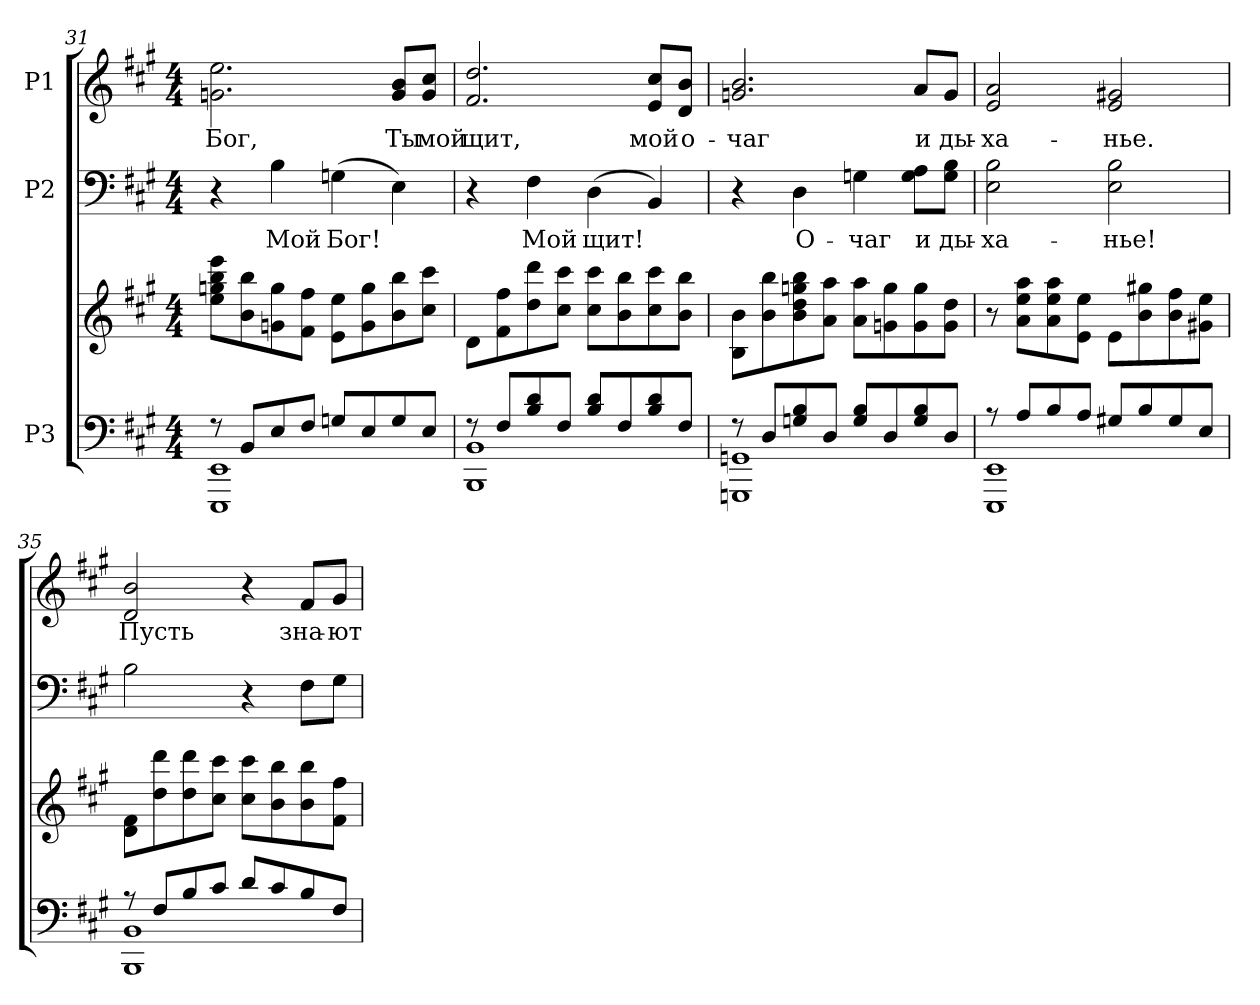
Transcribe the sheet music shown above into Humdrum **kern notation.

**kern	**kern	**kern	**text	**kern	**text
*part3	*part3	*part2	*part2	*part1	*part1
*staff4	*staff3	*staff2	*staff2	*staff1	*staff1
*I"P3	*	*I"P2	*	*I"P1	*
!!LO:LB:g=z
*clefF4	*clefG2	*clefF4	*	*clefG2	*
*k[f#c#g#]	*k[f#c#g#]	*k[f#c#g#]	*	*k[f#c#g#]	*
*A:	*A:	*A:	*	*A:	*
*M4/4	*M4/4	*M4/4	*	*M4/4	*
=31	=31	=31	=31	=31	=31
*^	*	*	*	*	*
!	!	!	!	!	!	!LO:LY:b:color=#000000
8r	1EEEi 1EEi	8eei\ 8ggni 8bbi 8eeeiL	4r	.	2.gni\ 2.eei	Бог,
8BBi/L	.	8bi\ 8bbi	.	.	.	.
!	!	!	!	!LO:LY:a:color=#000000	!	!
8Ei/	.	8gni\ 8ggi	4Bi\	Мой	.	.
8F#i/J	.	8f#i\ 8ff#iJ	.	.	.	.
!	!	!	!	!LO:LY:a:color=#000000	!	!
8Gni/L	.	8ei\ 8eeiL	(4Gni\	Бог!	.	.
8Ei/	.	8gi\ 8ggi	.	.	.	.
!	!	!	!	!	!	!LO:LY:b:color=#000000
8Gi/	.	8bi\ 8bbi	4Ei\)	.	8gi/ 8biL	Ты
!	!	!	!	!	!	!LO:LY:b:color=#000000
8Ei/J	.	8cc#i\ 8ccc#iJ	.	.	8gi/ 8cc#iJ	мой
=32	=32	=32	=32	=32	=32	=32
!	!	!	!	!	!	!LO:LY:b:color=#000000
8r	1BBBi 1BBi	8di\L	4r	.	2.f#i/ 2.ddi	щит,
8F#i/L	.	8f#i\ 8ff#i	.	.	.	.
!	!	!	!	!LO:LY:a:color=#000000	!	!
8Bi/ 8di	.	8ddi\ 8dddi	4F#i\	Мой	.	.
8F#i/J	.	8cc#i\ 8ccc#iJ	.	.	.	.
!	!	!	!	!LO:LY:a:color=#000000	!	!
8Bi/ 8diL	.	8cc#i\ 8ccc#iL	(4Di\	щит!	.	.
8F#i/	.	8bi\ 8bbi	.	.	.	.
!	!	!	!	!	!	!LO:LY:b:color=#000000
8Bi/ 8di	.	8cc#i\ 8ccc#i	4BBi/)	.	8ei/ 8cc#iL	мой
!	!	!	!	!	!	!LO:LY:b:color=#000000
8F#i/J	.	8bi\ 8bbiJ	.	.	8di/ 8biJ	о-
=33	=33	=33	=33	=33	=33	=33
!	!	!	!	!	!	!LO:LY:b:color=#000000
8r	1GGGni 1GGni	8Bi\ 8biL	4r	.	2.gni/ 2.bi	-чаг
8Di/L	.	8bi\ 8bbi	.	.	.	.
!	!	!	!	!LO:LY:a:color=#000000	!	!
8Gni/ 8Bi	.	8bi\ 8ddi 8ggni 8bbi	4Di\	О-	.	.
8Di/J	.	8ai\ 8aaiJ	.	.	.	.
!	!	!	!	!LO:LY:a:color=#000000	!	!
8Gi/ 8BiL	.	8ai\ 8aaiL	4Gni\	-чаг	.	.
8Di/	.	8gni\ 8ggi	.	.	.	.
!	!	!	!	!LO:LY:a:color=#000000	!	!
!	!	!	!	!	!	!LO:LY:b:color=#000000
8Gi/ 8Bi	.	8gi\ 8ggi	8Gi\ 8AiL	и	8ai/L	и
!	!	!	!	!LO:LY:a:color=#000000	!	!
!	!	!	!	!	!	!LO:LY:b:color=#000000
8Di/J	.	8gi\ 8ddiJ	8Gi\ 8BiJ	ды-	8gi/J	ды-
=34	=34	=34	=34	=34	=34	=34
!	!	!	!	!LO:LY:a:color=#000000	!	!
!	!	!	!	!	!	!LO:LY:b:color=#000000
8r	1EEEi 1EEi	8r	2Ei\ 2Bi	-ха-	2ei/ 2ai	-ха-
8Ai/L	.	8ai\ 8eei 8aaiL	.	.	.	.
8Bi/	.	8ai\ 8eei 8aai	.	.	.	.
8Ai/J	.	8ei\ 8eeiJ	.	.	.	.
!	!	!	!	!LO:LY:a:color=#000000	!	!
!	!	!	!	!	!	!LO:LY:b:color=#000000
8G#Xi/L	.	8ei\L	2Ei\ 2Bi	-нье!	2ei/ 2g#Xi	-нье.
8Bi/	.	8bi\ 8gg#Xi	.	.	.	.
8G#i/	.	8bi\ 8ff#i	.	.	.	.
8Ei/J	.	8g#Xi\ 8eeiJ	.	.	.	.
!!LO:PB:g=z
=35	=35	=35	=35	=35	=35	=35
!	!	!	!	!	!	!LO:LY:b:color=#000000
8r	1BBBi 1BBi	8di\ 8f#iL	2Bi\	.	2di/ 2bi	Пусть
8F#i/L	.	8ddi\ 8dddi	.	.	.	.
8Bi/	.	8ddi\ 8dddi	.	.	.	.
8c#i/J	.	8cc#i\ 8ccc#iJ	.	.	.	.
8di/L	.	8cc#i\ 8ccc#iL	4r	.	4r	.
8c#i/	.	8bi\ 8bbi	.	.	.	.
!	!	!	!	!	!	!LO:LY:b:color=#000000
8Bi/	.	8bi\ 8bbi	8F#i\L	.	8f#i/L	зна-
!	!	!	!	!	!	!LO:LY:b:color=#000000
8F#i/J	.	8f#i\ 8ff#iJ	8G#i\J	.	8g#i/J	-ют
*v	*v	*	*	*	*	*
=	=	=	=	=	=
*-	*-	*-	*-	*-	*-
